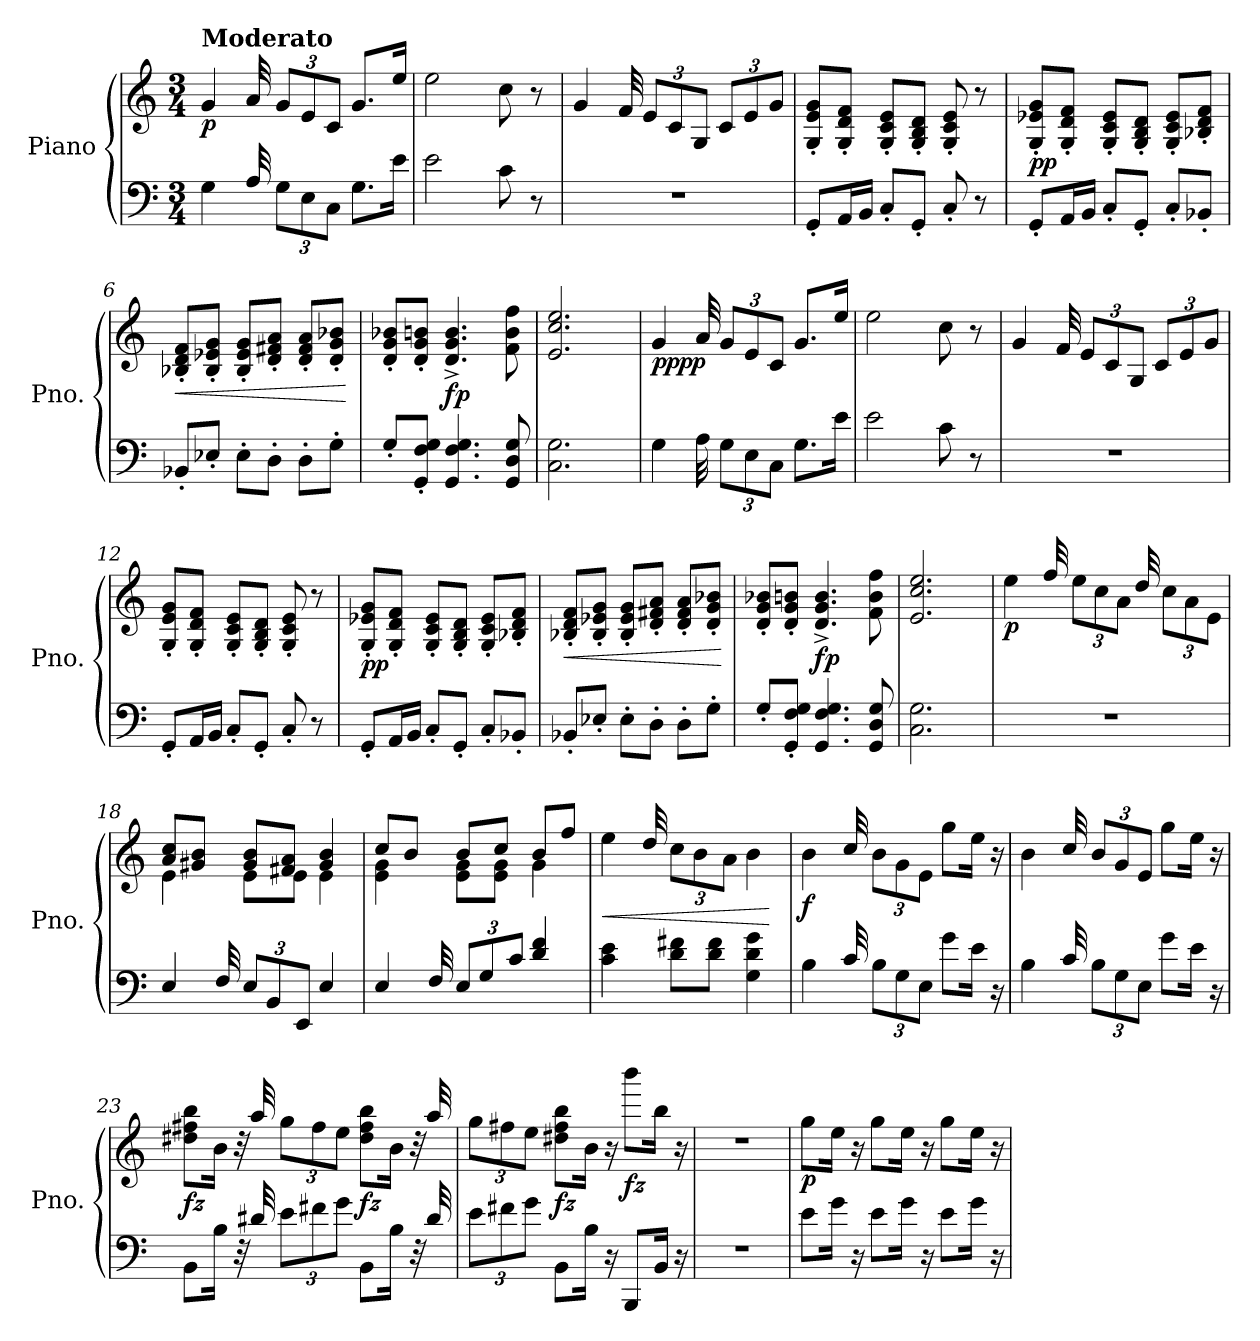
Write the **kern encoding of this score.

**kern	**kern	**dynam
*part1	*part1	*part1
*staff2	*staff1	*staff1/2
*I"Piano	*	*
*I'Pno.	*	*
*clefF4	*clefG2	*
*k[]	*k[]	*
*M3/4	*M3/4	*
=1	=1	=1
*^	*^	*
!	!	!LO:TX:a:B:t=Moderato	!	!
!	!	!	!	!LO:DY:b
4G\	8..ryy	4g/	8..ryy	p
.	32A/	.	32a/	.
*Xbrackettup	*	*Xbrackettup	*	*
12G\L	2ryy	12g/L	2ryy	.
12E\	.	12e/	.	.
12C\J	.	12c/J	.	.
8.G\L	.	8.g/L	.	.
16e\Jk	.	16ee/Jk	.	.
*v	*v	*	*	*
*	*v	*v	*
=2	=2	=2
2e\	2ee\	.
8c\	8cc\	.
8r	8r	.
=3	=3	=3
*	*^	*
2.r	4g/	8..ryy	.
.	.	32f/	.
.	12e/L	2ryy	.
.	12c/	.	.
.	12G/J	.	.
.	12c/L	.	.
.	12e/	.	.
.	12g/J	.	.
*	*v	*v	*
=4	=4	=4
8GG'/L	8G/' 8e/' 8g/'L	.
16AA/L	8G/' 8d/' 8f/'J	.
16BB/JJ	.	.
8C'/L	8G/' 8c/' 8e/'L	.
8GG'/J	8G/' 8B/' 8d/'J	.
8C'/	8G/' 8c/' 8e/'	.
8r	8r	.
=5	=5	=5
*k[]	*k[]	*
!	!	!LO:DY:b
8GG'/L	8G/' 8e-X/' 8g/'L	pp
16AA/L	8G/' 8d/' 8f/'J	.
16BB/JJ	.	.
8C'/L	8G/' 8c/' 8e-/'L	.
8GG'/J	8G/' 8B/' 8d/'J	.
8C'/L	8G/' 8c/' 8e-/'L	.
8BB-X'/J	8B-X/' 8d/' 8f/'J	.
=6	=6	=6
!	!	!LO:HP:b
8BB-X'/L	8B-X/' 8d/' 8f/'L	<
8E-X'/J	8B-/' 8e-X/' 8g/'J	.
8E-'\L	8B-/' 8e-/' 8g/'L	.
8D'\J	8d/' 8f#X/' 8a/'J	.
8D'\L	8d/' 8f#/' 8a/'L	.
8G'\J	8d/' 8g/' 8b-X/'J	.
.	.	[
!!LO:LB:g=z
=7	=7	=7
8G'/L	8d/' 8g/' 8b-X/'L	.
8GG/' 8F/' 8G/'J	8d/' 8g/' 8bn/'J	.
!	!	!LO:DY:b
4.GG/ 4.F/ 4.G/	4.d/^ 4.g/^ 4.b/^	fp
8GG/ 8D/ 8G/	8f\ 8b\ 8ff\	.
=8	=8	=8
2.C\ 2.G\	2.e/ 2.cc/ 2.ee/	.
=9	=9	=9
*^	*^	*
!	!	!	!	!LO:DY:b
!	!	!	!	!LO:DY:n=1:b
!	!	!	!	!LO:DY:n=2:b
!	!	!	!	!LO:DY:n=3:b
4G\	8..ryy	4g/	8..ryy	p p p p
.	32A\	.	32a/	.
12G\L	2ryy	12g/L	2ryy	.
12E\	.	12e/	.	.
12C\J	.	12c/J	.	.
8.G\L	.	8.g/L	.	.
16e\Jk	.	16ee/Jk	.	.
*v	*v	*	*	*
*	*v	*v	*
=10	=10	=10
2e\	2ee\	.
8c\	8cc\	.
8r	8r	.
=11	=11	=11
*	*^	*
2.r	4g/	8..ryy	.
.	.	32f/	.
.	12e/L	2ryy	.
.	12c/	.	.
.	12G/J	.	.
.	12c/L	.	.
.	12e/	.	.
.	12g/J	.	.
*	*v	*v	*
=12	=12	=12
8GG'/L	8G/' 8e/' 8g/'L	.
16AA/L	8G/' 8d/' 8f/'J	.
16BB/JJ	.	.
8C'/L	8G/' 8c/' 8e/'L	.
8GG'/J	8G/' 8B/' 8d/'J	.
8C'/	8G/' 8c/' 8e/'	.
8r	8r	.
=13	=13	=13
!	!	!LO:DY:b
8GG'/L	8G/' 8e-X/' 8g/'L	pp
16AA/L	8G/' 8d/' 8f/'J	.
16BB/JJ	.	.
8C'/L	8G/' 8c/' 8e-/'L	.
8GG'/J	8G/' 8B/' 8d/'J	.
8C'/L	8G/' 8c/' 8e-/'L	.
8BB-X'/J	8B-X/' 8d/' 8f/'J	.
!!LO:LB:g=z
=14	=14	=14
!	!	!LO:HP:b
8BB-X'/L	8B-X/' 8d/' 8f/'L	<
8E-X'/J	8B-/' 8e-X/' 8g/'J	.
8E-'\L	8B-/' 8e-/' 8g/'L	.
8D'\J	8d/' 8f#X/' 8a/'J	.
8D'\L	8d/' 8f#/' 8a/'L	.
8G'\J	8d/' 8g/' 8b-X/'J	.
.	.	[
=15	=15	=15
8G'/L	8d/' 8g/' 8b-X/'L	.
8GG/' 8F/' 8G/'J	8d/' 8g/' 8bn/'J	.
!	!	!LO:DY:b
4.GG/ 4.F/ 4.G/	4.d/^ 4.g/^ 4.b/^	fp
8GG/ 8D/ 8G/	8f\ 8b\ 8ff\	.
=16	=16	=16
2.C\ 2.G\	2.e/ 2.cc/ 2.ee/	.
=17	=17	=17
*	*^	*
!	!	!	!LO:DY:b
2.r	4ee\	8..ryy	p
.	.	32ff/	.
.	12ee\L	8..ryy	.
.	12cc\	.	.
.	12a\J	.	.
.	.	32dd/	.
.	12cc\L	4ryy	.
.	12a\	.	.
.	12e\J	.	.
=18	=18	=18	=18
*^	*	*	*
4E/	8..ryy	8a/ 8cc/L	4e\	.
.	.	8g#X/ 8b/J	.	.
.	32F/	.	.	.
12E/L	2ryy	8g#/ 8b/L	8e\L	.
12BB/	.	.	.	.
.	.	8f#X/ 8a/J	8e\J	.
12EE/J	.	.	.	.
4E/	.	4g#/ 4b/	4e\	.
=19	=19	=19	=19	=19
4E/	8..ryy	8cc/L	4e\ 4g\	.
.	.	8b/J	.	.
.	32F/	.	.	.
12E/L	2ryy	8b/L	8e\ 8g\L	.
12G/	.	.	.	.
.	.	8cc/J	8e\ 8g\J	.
12c/J	.	.	.	.
4d/ 4f/	.	8b/L	4g\	.
.	.	8ff/J	.	.
*v	*v	*	*	*
!!LO:LB:g=z	!!
=20	=20	=20	=20
!	!	!	!LO:HP:b
4c\ 4e\	4ee\	8..ryy	<
.	.	32dd/	.
8d\ 8f#X\L	12cc\L	2ryy	.
.	12b\	.	.
8d\ 8f#\J	.	.	.
.	12a\J	.	.
4G\ 4d\ 4g\	4b\	.	.
*	*v	*v	*
.	.	[
=21	=21	=21
*^	*^	*
!	!	!	!	!LO:DY:b
4B\	8..ryy	4b\	8..ryy	f
.	32c/	.	32cc/	.
12B\L	2ryy	12b\L	2ryy	.
12G\	.	12g\	.	.
12E\J	.	12e\J	.	.
8g\L	.	8gg\L	.	.
16e\Jk	.	16ee\Jk	.	.
16r	.	16r	.	.
=22	=22	=22	=22	=22
4B\	8..ryy	4b\	8..ryy	.
.	32c/	.	32cc/	.
12B\L	2ryy	12b/L	2ryy	.
12G\	.	12g/	.	.
12E\J	.	12e/J	.	.
8g\L	.	8gg\L	.	.
16e\Jk	.	16ee\Jk	.	.
16r	.	16r	.	.
*v	*v	*	*	*
*	*v	*v	*
=23	=23	=23
!	!	!LO:DY:b
8BB\L	8dd#X\ 8ff#X\ 8bb\L	fz
16B\Jk	16b\Jk	.
32r	32r	.
32d#X/	32aa/	.
12e\L	12gg\L	.
12f#X\	12ff#\	.
12g\J	12ee\J	.
!	!	!LO:DY:b
8BB\L	8dd#\ 8ff#\ 8bb\L	fz
16B\Jk	16b\Jk	.
32r	32r	.
32d#/	32aa/	.
=24	=24	=24
12e\L	12gg\L	.
12f#X\	12ff#X\	.
12g\J	12ee\J	.
!	!	!LO:DY:b
8BB\L	8dd#X\ 8ff#\ 8bb\L	fz
16B\Jk	16b\Jk	.
16r	16r	.
!	!	!LO:DY:b
8BBB/L	8bbb\L	fz
16BB/Jk	16bb\Jk	.
16r	16r	.
!!LO:LB:g=z
=25	=25	=25
2.r	2.r	.
=26	=26	=26
!	!	!LO:DY:b
8e\L	8gg\L	p
16g\Jk	16ee\Jk	.
16r	16r	.
8e\L	8gg\L	.
16g\Jk	16ee\Jk	.
16r	16r	.
8e\L	8gg\L	.
16g\Jk	16ee\Jk	.
16r	16r	.
=	=	=
*-	*-	*-
